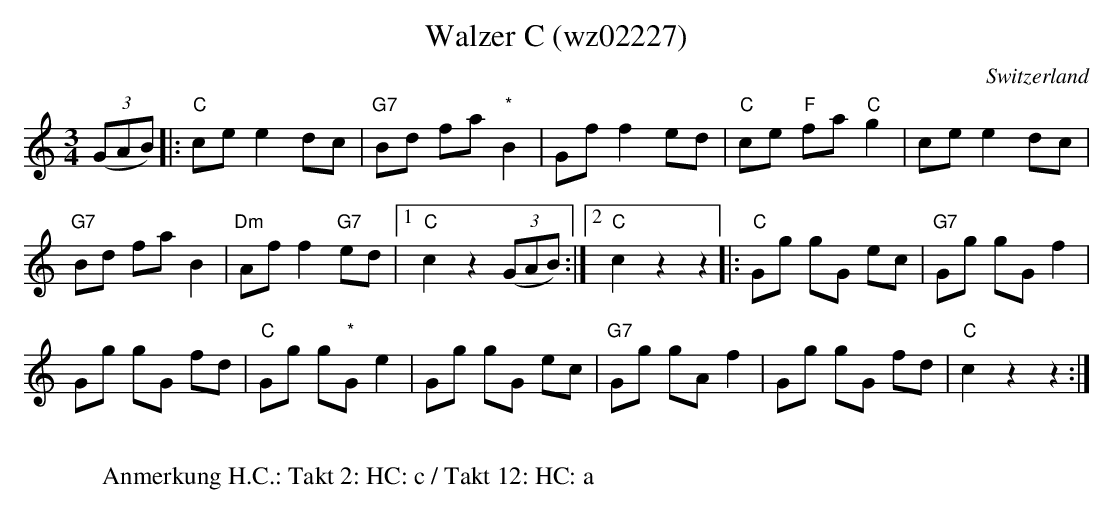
X:1
T:Walzer C (wz02227)
O:Switzerland
M:3/4
L:1/8
K:C major
((3GAB) |: "C"cee2dc | "G7"Bd fa"*"B2 | Gff2ed | "C"ce "F"fa"C"g2 | cee2dc |
"G7"Bd faB2 | "Dm"Aff2"G7"ed |1 "C"c2z2((3GAB) :|2 "C"c2z2z2 |: "C"Gg gG ec | "G7"Gg gGf2 |
Gg gG fd | "C"Gg g"*"Ge2 | Gg gG ec | "G7"Gg gAf2 | Gg gG fd | "C"c2z2z2 :|
W:
W:Anmerkung H.C.: Takt 2: HC: c / Takt 12: HC: a
